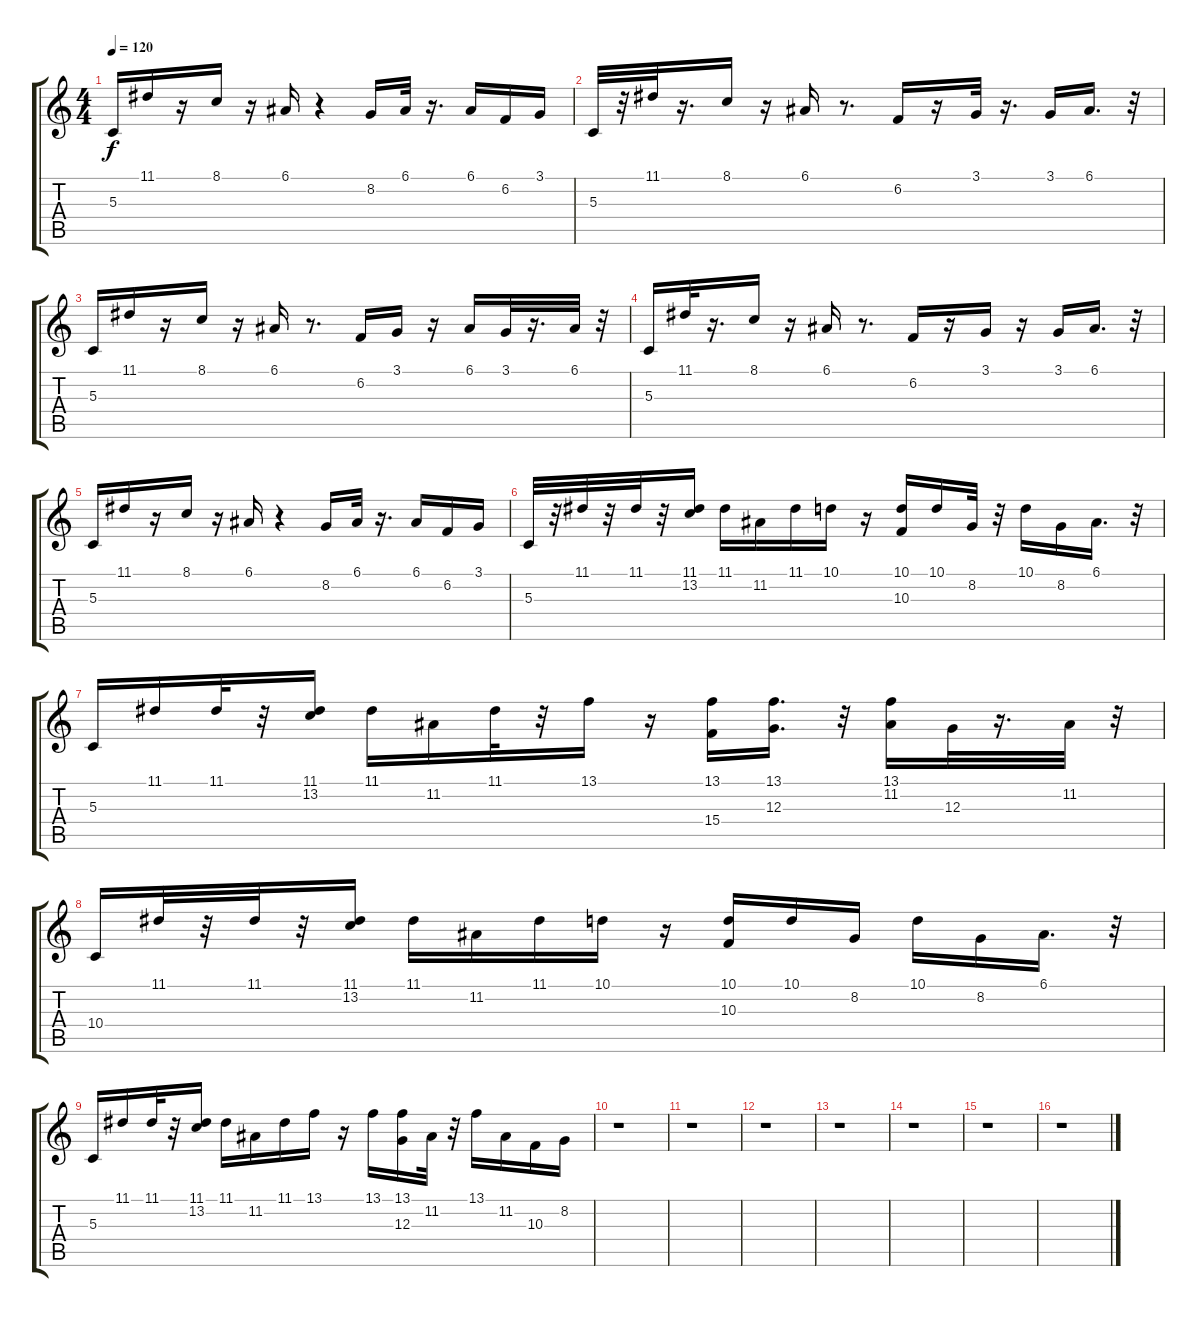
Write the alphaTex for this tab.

\track "" {instrument blownbottle}
\staff {score tabs}
\tuning (E4 B3 G3 D3 A2 E2) {hide}
\ts (4 4)
\tempo 120
\clef g2
\ks c
5.3.16{dy f} 11.1.16 r.16 8.1.16 r.16 6.1.16 r.4 8.2.16 6.1.32 r.16{d} 6.1.16 6.2.16 3.1.16 |
5.3.32 r.32 11.1.32 r.16{d} 8.1.16 r.16 6.1.16 r.8{d} 6.2.16 r.16 3.1.32 r.16{d} 3.1.16 6.1.16{d} r.32 |
5.3.16 11.1.16 r.16 8.1.16 r.16 6.1.16 r.8{d} 6.2.16 3.1.16 r.16 6.1.16 3.1.32 r.16{d} 6.1.32 r.32 |
5.3.16 11.1.32 r.16{d} 8.1.16 r.16 6.1.16 r.8{d} 6.2.16 r.16 3.1.16 r.16 3.1.16 6.1.16{d} r.32 |
5.3.16 11.1.16 r.16 8.1.16 r.16 6.1.16 r.4 8.2.16 6.1.32 r.16{d} 6.1.16 6.2.16 3.1.16 |
5.3.32 r.32 11.1.32 r.32 11.1.32 r.32 (11.1 13.2).16 11.1.16 11.2.16 11.1.16 10.1.16 r.16 (10.1 10.3).16 10.1.16 8.2.32 r.32 10.1.16 8.2.16 6.1.16{d} r.32 |
5.3.16 11.1.16 11.1.32 r.32 (11.1 13.2).16 11.1.16 11.2.16 11.1.32 r.32 13.1.16 r.16 (13.1 15.4).16 (13.1 12.3).16{d} r.32 (13.1 11.2).16 12.3.32 r.16{d} 11.2.32 r.32 |
10.4.16 11.1.32 r.32 11.1.32 r.32 (11.1 13.2).16 11.1.16 11.2.16 11.1.16 10.1.16 r.16 (10.1 10.3).16 10.1.16 8.2.16 10.1.16 8.2.16 6.1.16{d} r.32 |
5.3.16 11.1.16 11.1.32 r.32 (11.1 13.2).16 11.1.16 11.2.16 11.1.16 13.1.16 r.16 13.1.16 (13.1 12.3).16 11.2.32 r.32 13.1.16 11.2.16 10.3.16 8.2.16 |
r.1 |
r.1 |
r.1 |
r.1 |
r.1 |
r.1 |
r.1
